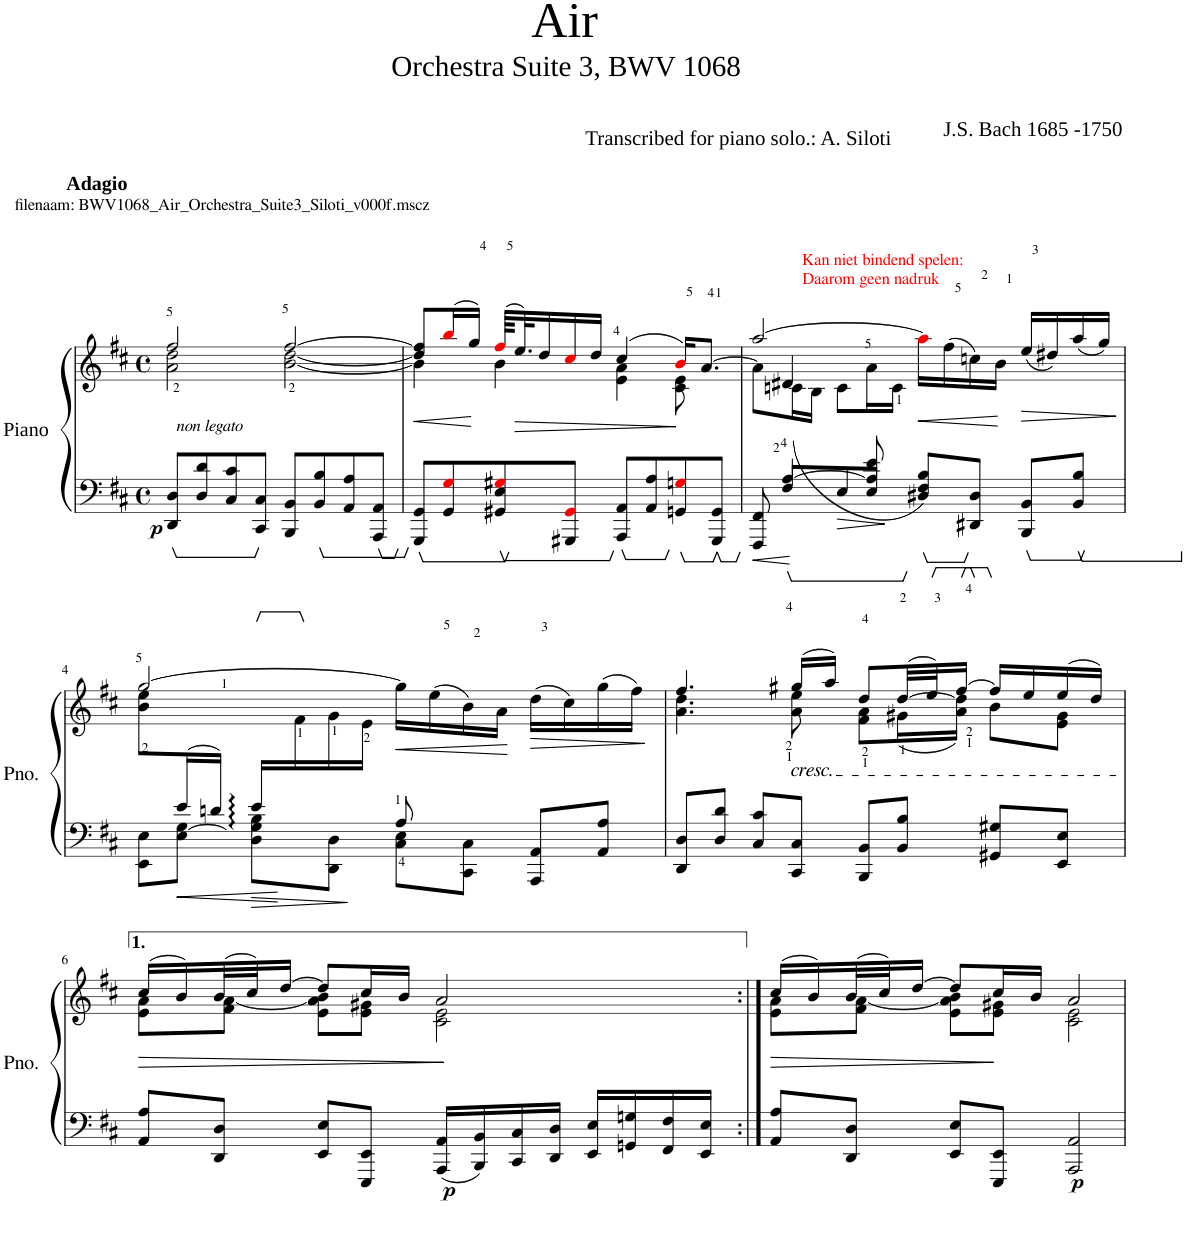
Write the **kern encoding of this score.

**kern	**kern	**dynam
*part1	*part1	*part1
*staff2	*staff1	*staff1/2
*I"Piano	*	*
*I'Pno.	*	*
*clefF4	*clefG2	*
*k[f#c#]	*k[f#c#]	*
*M4/4	*M4/4	*
*met(c)	*met(c)	*
=1	=1	=1
*	*^	*
!	!LO:TX:a:B:t=Adagio	!	!
!	!LO:TX:a:t=filenaam&colon; BWV1068_Air_Orchestra_Suite3_Siloti_v000f.mscz	!	!
!LO:TX:a:i:t=non legato	!	!	!
!	!	!	!LO:DY:b=2
8DD/ 8D/L	2a\ 2dd\	2ff#/	p
8D/ 8d/	.	.	.
8C#/ 8c#/	.	.	.
8CC#/ 8C#/J	.	.	.
8BBB/ 8BB/L	[2b\ [2dd\	[2ff#/	.
8BB/ 8B/	.	.	.
8AA/ 8A/	.	.	.
8AAA/ 8AA/J	.	.	.
=2	=2	=2	=2
!	!	!	!LO:HP:b
8GGG/ 8GG/L	8dd/] 8ff#/]L	4b\]	<
8GG/ 8Gi/	(16bbi/L	.	.
.	16gg/JJ)	.	.
8GG#X/ 8E/ 8G#Xi/	(64ff#i/KLLL	4b\	.
!	!	!	!LO:HP:b
.	32.ee/L)	.	>
.	16dd/	.	.
8GGG#X/ 8GG#i/J	16cc#i/	.	.
.	16dd/JJ	.	.
8AAA/ 8AA/L	(4cc#/	4e\ 4a\	.
8AA/ 8A/	.	.	.
8GGn/ 8Gni/	16bi/KL)	8c#\ 8e\	.
.	[8.a/J	.	.
8GGG#/ 8GG/J	.	8ryy	.
*	*v	*v	*
.	.	[ ]
=3	=3	=3
*^	*^	*
*	*	*	*^	*
8FFF#/ 8FF#/	8ryy	[2aa/	8a\L]	8ryy	.
8F#/L	[4A/	.	(16cn\L	4d#X/	.
.	.	.	16B\JJ	.	.
8E/	.	.	8c\L	.	.
8E/J	8A/] 8e/	.	16a\L	2ryy	.
.	.	.	16c\JJ	.	.
!	!	!LO:TX:a:color=#FF0000:t=Kan niet bindend spelen&colon;	!	!	!
!	!	!LO:TX:a:t=Daarom geen nadruk	!	!	!
!	!	!	!	!	!LO:HP:b
8D#X/ 8F#/ 8B/L)	2ryy	16aai\LL]	4ryy	.	<
.	.	(16ff#\	.	.	.
8DD#X/ 8D#/J	.	16ccn\)	.	.	.
.	.	16b\JJ	.	.	.
!	!	!	!	!	!LO:HP:b
8BBB/ 8BB/L	.	16ryy	(16ee/LL	.	>
.	.	16ryy	16dd#X/)	.	.
8BB/ 8B/J	.	16ryy	(16aa/	8ryy	.
.	.	16ryy	16gg/JJ)	.	.
*v	*v	*	*	*	*
*	*v	*v	*v	*
.	.	[ ]
!!LO:LB:g=z
=4	=4	=4
*^	*^	*
*	*^	*	*	*
8ryy	8EE\ 8E\L	2ryy	[2gg/	8b\ 8ee\L	.
16e/L	8E\ [8G\J	.	.	8.ryy	.
16dn/JJ	.	.	.	.	.
16e/LL	8D\ 8G\] 8B\L	.	.	.	.
2ryy	.	.	.	16f#\	.
.	8DD\ 8D\J	.	.	16g\	.
.	.	.	.	16e\JJ	.
!	!	!	!	!	!LO:HP:b
.	8C#\ 8E\L	8A/	16gg\LL]	2ryy	<
.	.	.	(16ee\	.	.
.	8CC#\ 8C#\J	4.ryy	16b\)	.	.
.	.	.	16a\JJ	.	.
!	!	!	!	!	!LO:HP:b
.	8AAA/ 8AA/L	.	(16dd\LL	.	>
8.ryy	.	.	16cc#\)	.	.
.	8AA/ 8A/J	.	(16gg\	.	.
.	.	.	16ff#\JJ)	.	.
*v	*v	*v	*	*	*
*	*v	*v	*
.	.	[ ]
=5	=5	=5
*	*^	*
8DD/ 8D/L	4.ff#/	4.a\ 4.dd\	.
8D/ 8d/J	.	.	.
8C#/ 8c#/L	.	.	.
!	!LO:TX:b:i:t=cresc.	!	!
8CC#/ 8C#/J	(16gg#X/LL	8a\ 8ee\	.
.	16aa/JJ)	.	.
8BBB/ 8BB/L	8dd/L	8f#\ 8a\L	.
8BB/ 8B/J	([32dd/LL	(16g#X\L	.
.	32ee/J)	.	.
.	[16ff#/JJ	16a\ 16dd\]JJ)	.
8GG#X/ 8G#X/L	16ff#/LL]	8b\L	.
.	16ee/	.	.
8EE/ 8E/J	(16ee/	8e\ 8g#\J	.
.	16dd/JJ)	.	.
!!LO:LB:g=z	!!
=6	=6	=6	=6
!	!	!	!LO:HP:b
8AA/ 8A/L	(16cc#/LL	8e\ 8a\L	>
.	16b/)	.	.
8DD/ 8D/J	(32b/L	8f#\ [8a\J	.
.	32cc#/J)	.	.
.	[16dd/JJ	.	.
8EE/ 8E/L	8dd/L]	8e\ 8a\] 8b\L	.
8EEE/ 8EE/J	16cc#/L	8e\ 8g#X\J	.
.	16b/JJ	.	.
!	!	!	!LO:DY:b=2
16AAA/ 16AA/LL	2a/	2c#\ 2e\	p
16BBB/ 16BB/	.	.	.
16CC#/ 16C#/	.	.	.
16DD/ 16D/JJ	.	.	.
16EE/ 16E/LL	.	.	.
16GGn/ 16Gn/	.	.	.
16FF#/ 16F#/	.	.	.
16EE/ 16E/JJ	.	.	.
*	*v	*v	*
.	.	]
=7:|!	=7:|!	=7:|!
!	!	!LO:HP:b
*	*^	*
8AA/ 8A/L	(16cc#/LL	8e\ 8a\L	>
.	16b/)	.	.
8DD/ 8D/J	(32b/L	8f#\ [8a\J	.
.	32cc#/J)	.	.
.	[16dd/JJ	.	.
8EE/ 8E/L	8dd/L]	8e\ 8a\] 8b\L	.
8EEE/ 8EE/J	16cc#/L	8e\ 8g#X\J	.
.	16b/JJ	.	.
!	!	!	!LO:DY:b=2
2AAA/ 2AA/	2a/	2c#\ 2e\	p
*	*v	*v	*
.	.	]
=	=	=
*-	*-	*-
